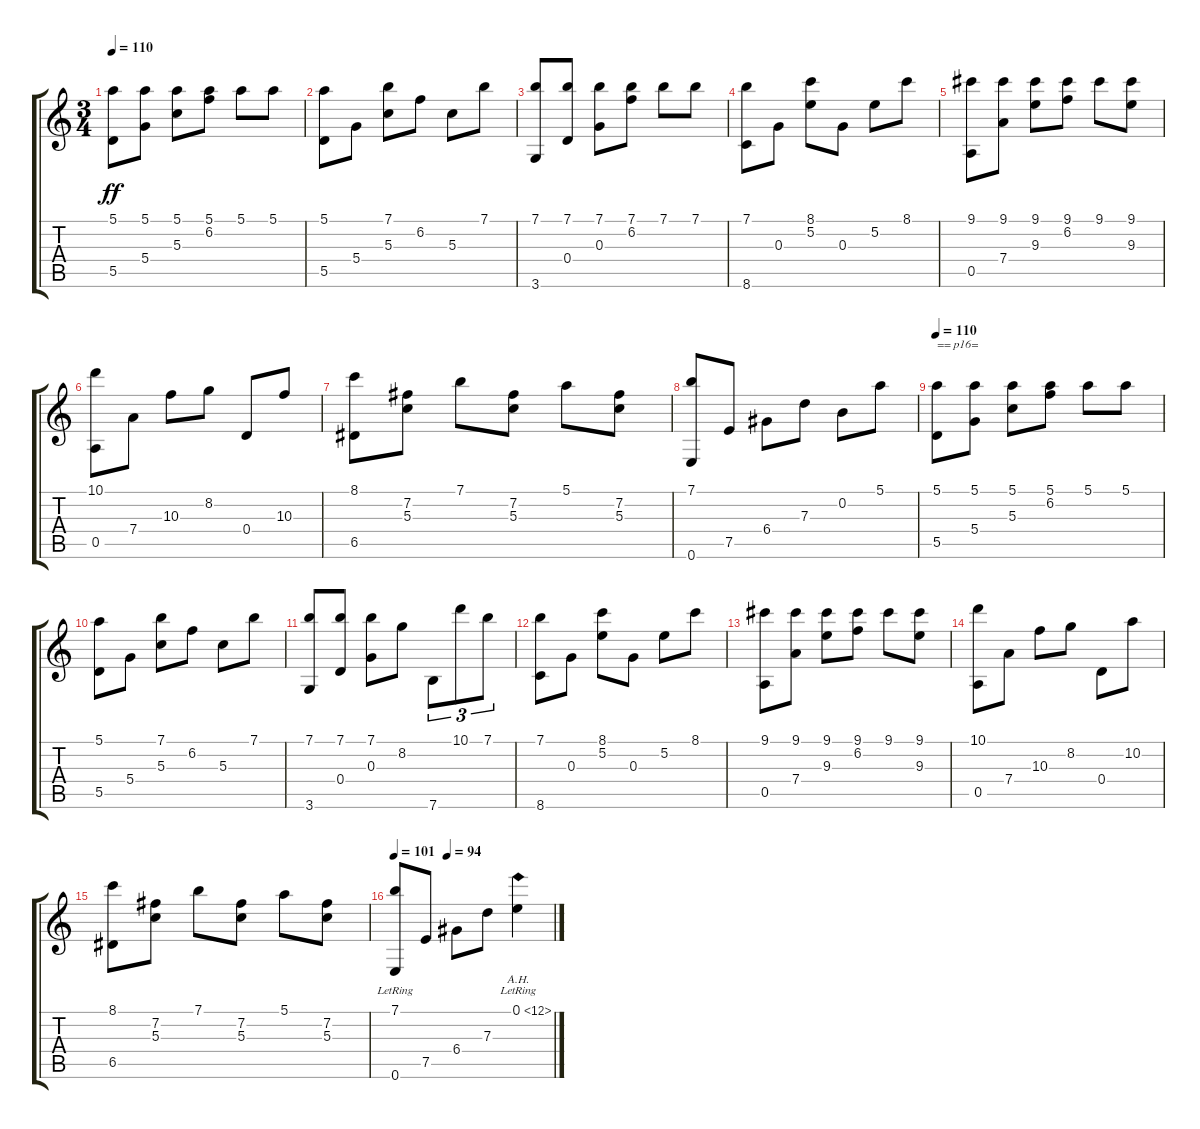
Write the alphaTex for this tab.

\track "" {instrument acousticguitarnylon}
\staff {score tabs}
\tuning (E4 B3 G3 D3 A2 E2) {hide}
\ts (3 4)
\tempo 110
\clef g2
\ks c
(5.1 5.5).8{dy ff} (5.1 5.4).8 (5.1 5.3).8 (5.1 6.2).8 5.1.8 5.1.8 |
(5.1 5.5).8 5.4.8 (7.1 5.3).8 6.2.8 5.3.8 7.1.8 |
(7.1 3.6).8 (7.1 0.4).8 (7.1 0.3).8 (7.1 6.2).8 7.1.8 7.1.8 |
(7.1 8.6).8 0.3.8 (8.1 5.2).8 0.3.8 5.2.8 8.1.8 |
(9.1 0.5).8 (9.1 7.4).8 (9.1 9.3).8 (9.1 6.2).8 9.1.8 (9.1 9.3).8 |
(10.1 0.5).8 7.4.8 10.3.8 8.2.8 0.4.8 10.3.8 |
(8.1 6.5).8 (7.2 5.3).8 7.1.8 (7.2 5.3).8 5.1.8 (7.2 5.3).8 |
(7.1 0.6).8 7.5.8 6.4.8 7.3.8 0.2.8 5.1.8 |
\tempo 110
(5.1 5.5).8{txt "== p16="} (5.1 5.4).8 (5.1 5.3).8 (5.1 6.2).8 5.1.8 5.1.8 |
(5.1 5.5).8 5.4.8 (7.1 5.3).8 6.2.8 5.3.8 7.1.8 |
(7.1 3.6).8 (7.1 0.4).8 (7.1 0.3).8 8.2.8 7.6.8{tu (3 2)} 10.1.8{tu (3 2)} 7.1.8{tu (3 2)} |
(7.1 8.6).8 0.3.8 (8.1 5.2).8 0.3.8 5.2.8 8.1.8 |
(9.1 0.5).8 (9.1 7.4).8 (9.1 9.3).8 (9.1 6.2).8 9.1.8 (9.1 9.3).8 |
(10.1 0.5).8 7.4.8 10.3.8 8.2.8 0.4.8 10.2.8 |
(8.1 6.5).8 (7.2 5.3).8 7.1.8 (7.2 5.3).8 5.1.8 (7.2 5.3).8 |
\tempo 101
\tempo (94 0.3333333333333333)
(7.1{lr} 0.6).8 7.5.8 6.4.8 7.3.8 0.1{ah 12 lr}.4
